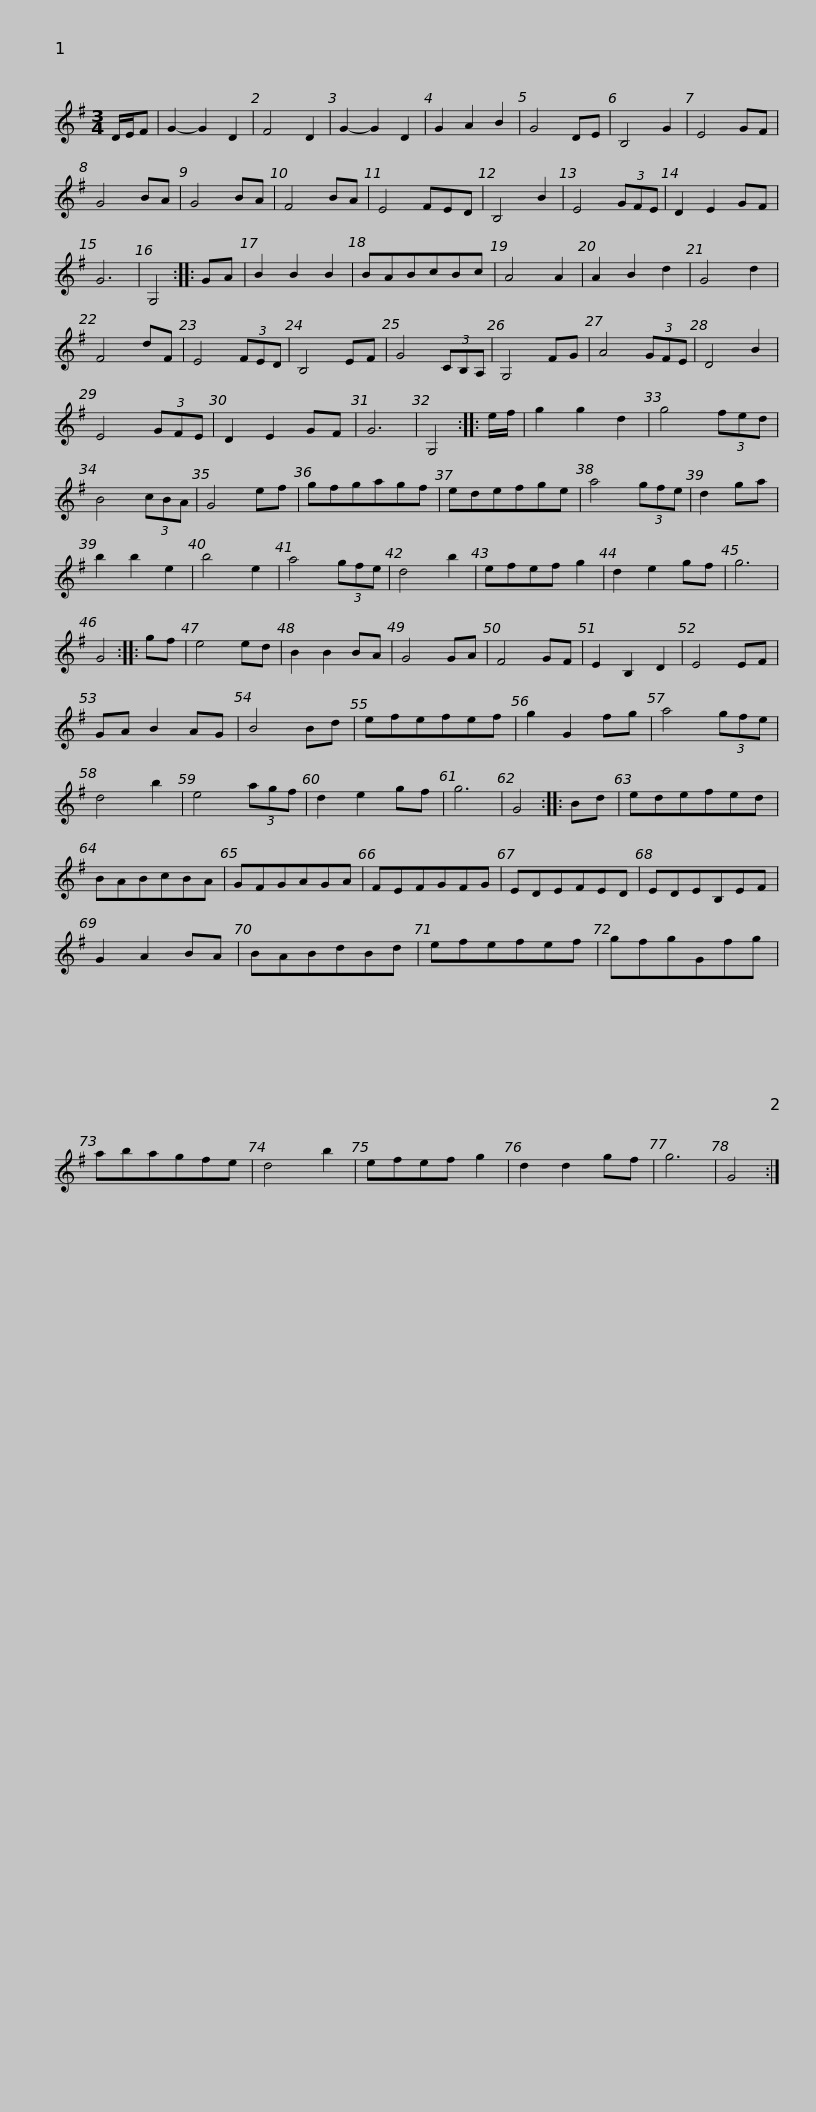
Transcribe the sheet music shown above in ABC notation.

X:1
L:1/8
M:3/4
I:linebreak $
K:G
V:1 treble
V:1
 D/E/F | G2- G2 D2 | F4 D2 | G2- G2 D2 | G2 A2 B2 | %5
 G4 DE | B,4 G2 | E4 GF | G4 BA | G4 BA | %10
 F4 BA | E4 FED | B,4 B2 |$ E4 (3GFE | D2 E2 GF | %15
 G6 | G,4 :: GA | B2 B2 B2 | BABcBc | %20
 A4 A2 | A2 B2 d2 | G4 d2 | F4 dF | E4 (3FED | %25
 B,4 EF |$ G4 (3CB,A, | G,4 FG | A4 (3GFE | D4 B2 | %30
 E4 (3GFE | D2 E2 GF | G6 | G,4 :: e/f/ | %35
 g2 g2 d2 | g4 (3fed | B4 (3cBA |$ G4 ef | gfgagf | %40
 edefge | a4 (3gfe | d2 ga | b2 b2 e2 | b4 e2 | %45
 a4 (3gfe | d4 b2 | efef g2 |$ d2 e2 gf | g6 | %50
 G4 :: gf | e4 ed | B2 B2 BA | G4 GA | %55
 F4 GF | E2 B,2 D2 | E4 EF | GA B2 AG | B4 Bd |$ %60
 efefef | g2 G2 fg | a4 (3gfe | d4 b2 | e4 (3agf | %65
 d2 e2 gf | g6 | G4 :: Bd | edefed | %70
 BABcBA |$ GFGAGA | FEFGFG | EDEFED | EDEB,EF | %75
 G2 A2 BA | BABdBd | efefef | gfgGfg |$ abagfe | %80
 d4 b2 | efef g2 | d2 d2 gf | g6 | G4 :| %85
